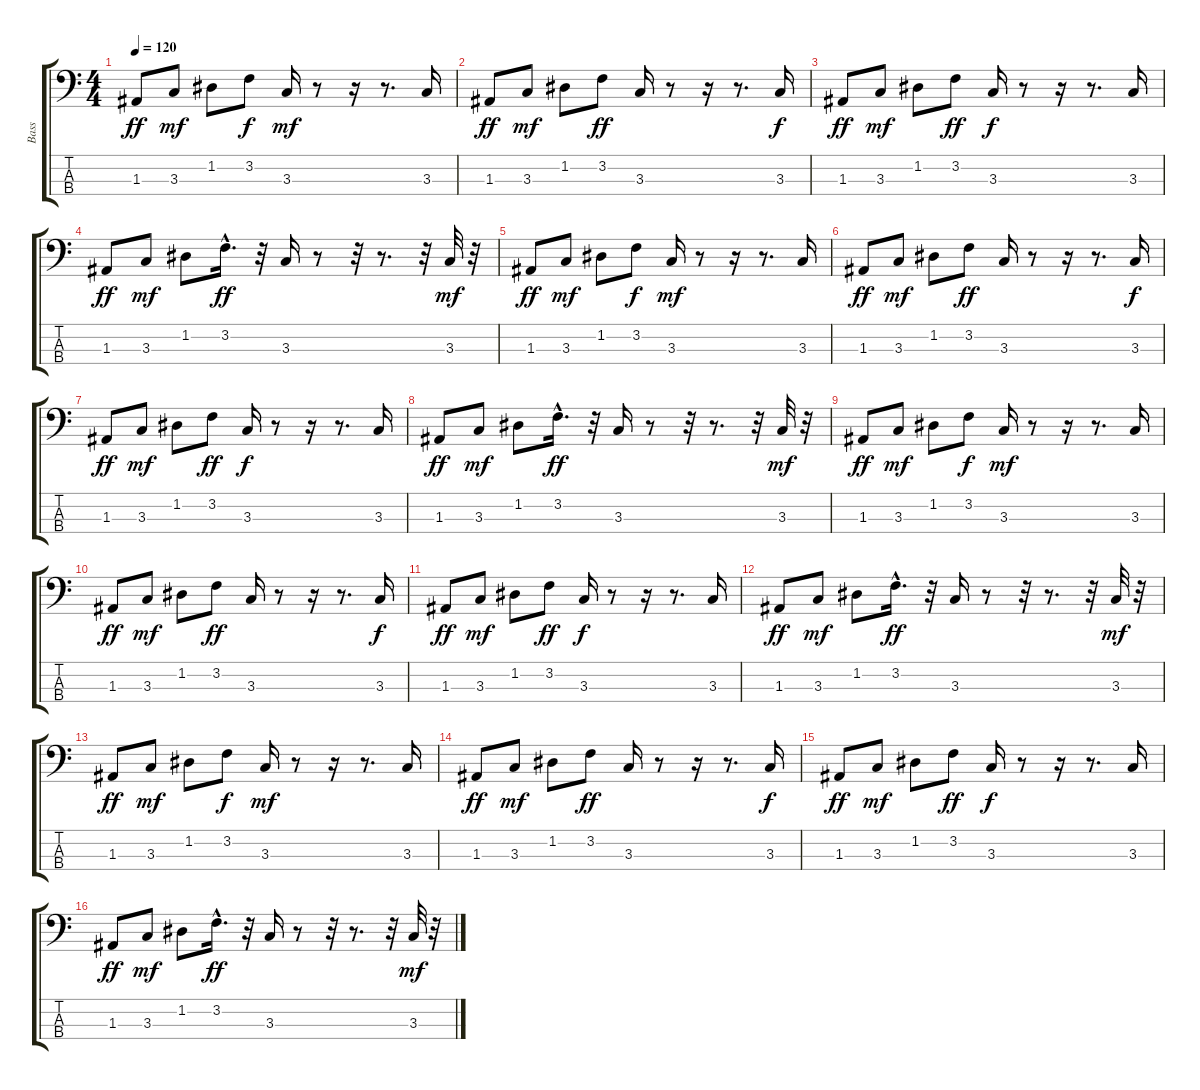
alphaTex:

\track ("Bass" "Bass") {instrument synthbass2}
\staff {score tabs}
\tuning (G2 D2 A1 E1) {hide}
\ts (4 4)
\tempo 120
\clef f4
\ks c
1.3.8{dy ff} 3.3.8{dy mf} 1.2.8 3.2.8{dy f} 3.3.16{dy mf} r.8 r.16 r.8{d} 3.3.16 |
1.3.8{dy ff} 3.3.8{dy mf} 1.2.8 3.2.8{dy ff} 3.3.16 r.8 r.16 r.8{d} 3.3.16{dy f} |
1.3.8{dy ff} 3.3.8{dy mf} 1.2.8 3.2.8{dy ff} 3.3.16{dy f} r.8 r.16 r.8{d} 3.3.16 |
1.3.8{dy ff} 3.3.8{dy mf} 1.2.8 3.2{hac}.16{d dy ff} r.32 3.3.16 r.8 r.32 r.8{d} r.32 3.3.32{dy mf} r.32 |
1.3.8{dy ff} 3.3.8{dy mf} 1.2.8 3.2.8{dy f} 3.3.16{dy mf} r.8 r.16 r.8{d} 3.3.16 |
1.3.8{dy ff} 3.3.8{dy mf} 1.2.8 3.2.8{dy ff} 3.3.16 r.8 r.16 r.8{d} 3.3.16{dy f} |
1.3.8{dy ff} 3.3.8{dy mf} 1.2.8 3.2.8{dy ff} 3.3.16{dy f} r.8 r.16 r.8{d} 3.3.16 |
1.3.8{dy ff} 3.3.8{dy mf} 1.2.8 3.2{hac}.16{d dy ff} r.32 3.3.16 r.8 r.32 r.8{d} r.32 3.3.32{dy mf} r.32 |
1.3.8{dy ff} 3.3.8{dy mf} 1.2.8 3.2.8{dy f} 3.3.16{dy mf} r.8 r.16 r.8{d} 3.3.16 |
1.3.8{dy ff} 3.3.8{dy mf} 1.2.8 3.2.8{dy ff} 3.3.16 r.8 r.16 r.8{d} 3.3.16{dy f} |
1.3.8{dy ff} 3.3.8{dy mf} 1.2.8 3.2.8{dy ff} 3.3.16{dy f} r.8 r.16 r.8{d} 3.3.16 |
1.3.8{dy ff} 3.3.8{dy mf} 1.2.8 3.2{hac}.16{d dy ff} r.32 3.3.16 r.8 r.32 r.8{d} r.32 3.3.32{dy mf} r.32 |
1.3.8{dy ff} 3.3.8{dy mf} 1.2.8 3.2.8{dy f} 3.3.16{dy mf} r.8 r.16 r.8{d} 3.3.16 |
1.3.8{dy ff} 3.3.8{dy mf} 1.2.8 3.2.8{dy ff} 3.3.16 r.8 r.16 r.8{d} 3.3.16{dy f} |
1.3.8{dy ff} 3.3.8{dy mf} 1.2.8 3.2.8{dy ff} 3.3.16{dy f} r.8 r.16 r.8{d} 3.3.16 |
1.3.8{dy ff} 3.3.8{dy mf} 1.2.8 3.2{hac}.16{d dy ff} r.32 3.3.16 r.8 r.32 r.8{d} r.32 3.3.32{dy mf} r.32
